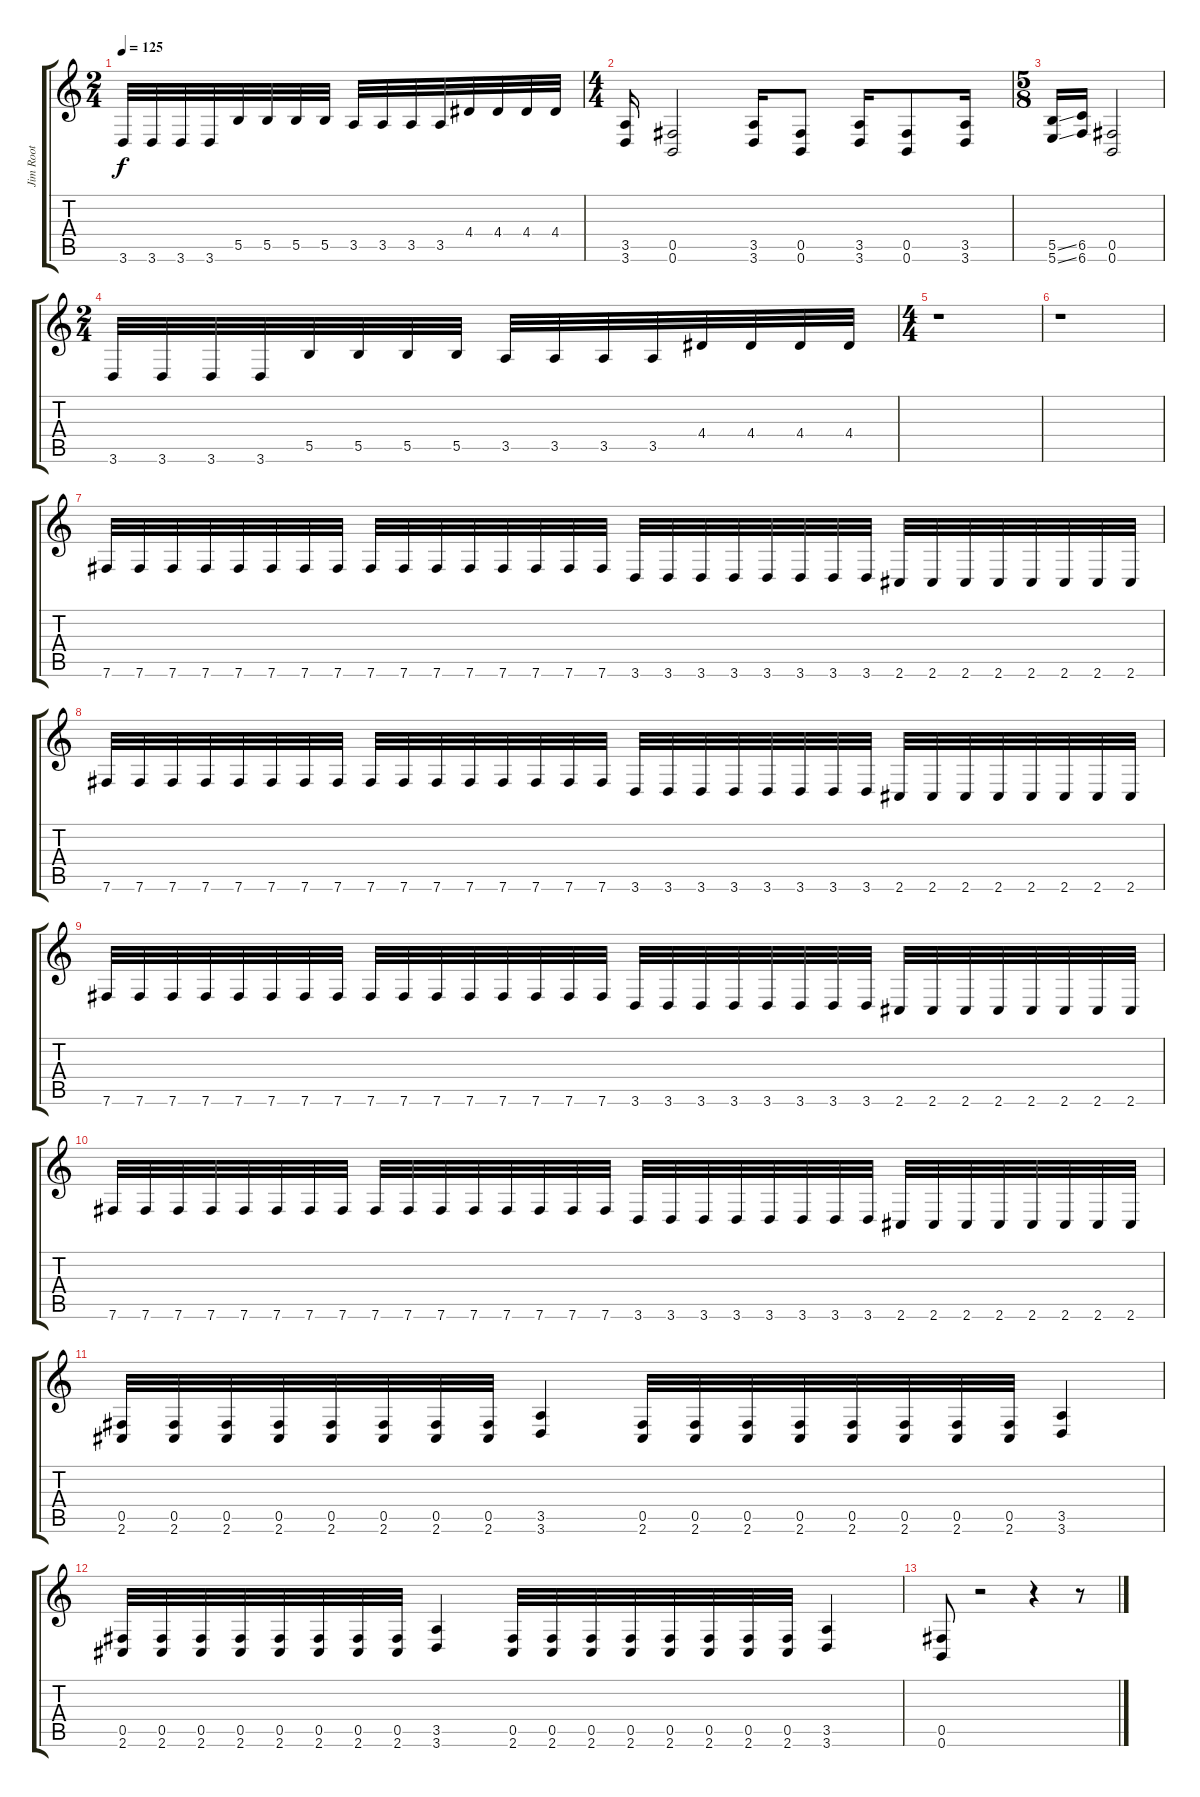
\track ("Jim Root" "Jim Root") {instrument distortionguitar}
\staff {score tabs}
\tuning (Db4 Ab3 E3 B2 Gb2 B1) {hide}
\ts (2 4)
\tempo 125
\clef g2
\ks c
3.6.32{dy f} 3.6.32 3.6.32 3.6.32 5.5.32 5.5.32 5.5.32 5.5.32 3.5.32 3.5.32 3.5.32 3.5.32 4.4.32 4.4.32 4.4.32 4.4.32 |
\ts (4 4)
(3.5 3.6).16 (0.5 0.6).2 (3.5 3.6).16 (0.5 0.6).8 (3.5 3.6).16 (0.5 0.6).8 (3.5 3.6).16 |
\ts (5 8)
(5.5{ss} 5.6{ss}).16 (6.5 6.6).16 (0.5 0.6).2 |
\ts (2 4)
3.6.32 3.6.32 3.6.32 3.6.32 5.5.32 5.5.32 5.5.32 5.5.32 3.5.32 3.5.32 3.5.32 3.5.32 4.4.32 4.4.32 4.4.32 4.4.32 |
\ts (4 4)
r.1 |
r.1 |
7.6.32 7.6.32 7.6.32 7.6.32 7.6.32 7.6.32 7.6.32 7.6.32 7.6.32 7.6.32 7.6.32 7.6.32 7.6.32 7.6.32 7.6.32 7.6.32 3.6.32 3.6.32 3.6.32 3.6.32 3.6.32 3.6.32 3.6.32 3.6.32 2.6.32 2.6.32 2.6.32 2.6.32 2.6.32 2.6.32 2.6.32 2.6.32 |
7.6.32 7.6.32 7.6.32 7.6.32 7.6.32 7.6.32 7.6.32 7.6.32 7.6.32 7.6.32 7.6.32 7.6.32 7.6.32 7.6.32 7.6.32 7.6.32 3.6.32 3.6.32 3.6.32 3.6.32 3.6.32 3.6.32 3.6.32 3.6.32 2.6.32 2.6.32 2.6.32 2.6.32 2.6.32 2.6.32 2.6.32 2.6.32 |
7.6.32 7.6.32 7.6.32 7.6.32 7.6.32 7.6.32 7.6.32 7.6.32 7.6.32 7.6.32 7.6.32 7.6.32 7.6.32 7.6.32 7.6.32 7.6.32 3.6.32 3.6.32 3.6.32 3.6.32 3.6.32 3.6.32 3.6.32 3.6.32 2.6.32 2.6.32 2.6.32 2.6.32 2.6.32 2.6.32 2.6.32 2.6.32 |
7.6.32 7.6.32 7.6.32 7.6.32 7.6.32 7.6.32 7.6.32 7.6.32 7.6.32 7.6.32 7.6.32 7.6.32 7.6.32 7.6.32 7.6.32 7.6.32 3.6.32 3.6.32 3.6.32 3.6.32 3.6.32 3.6.32 3.6.32 3.6.32 2.6.32 2.6.32 2.6.32 2.6.32 2.6.32 2.6.32 2.6.32 2.6.32 |
(0.5 2.6).32 (0.5 2.6).32 (0.5 2.6).32 (0.5 2.6).32 (0.5 2.6).32 (0.5 2.6).32 (0.5 2.6).32 (0.5 2.6).32 (3.5 3.6).4 (0.5 2.6).32 (0.5 2.6).32 (0.5 2.6).32 (0.5 2.6).32 (0.5 2.6).32 (0.5 2.6).32 (0.5 2.6).32 (0.5 2.6).32 (3.5 3.6).4 |
(0.5 2.6).32 (0.5 2.6).32 (0.5 2.6).32 (0.5 2.6).32 (0.5 2.6).32 (0.5 2.6).32 (0.5 2.6).32 (0.5 2.6).32 (3.5 3.6).4 (0.5 2.6).32 (0.5 2.6).32 (0.5 2.6).32 (0.5 2.6).32 (0.5 2.6).32 (0.5 2.6).32 (0.5 2.6).32 (0.5 2.6).32 (3.5 3.6).4 |
(0.5 0.6).8 r.2 r.4 r.8
